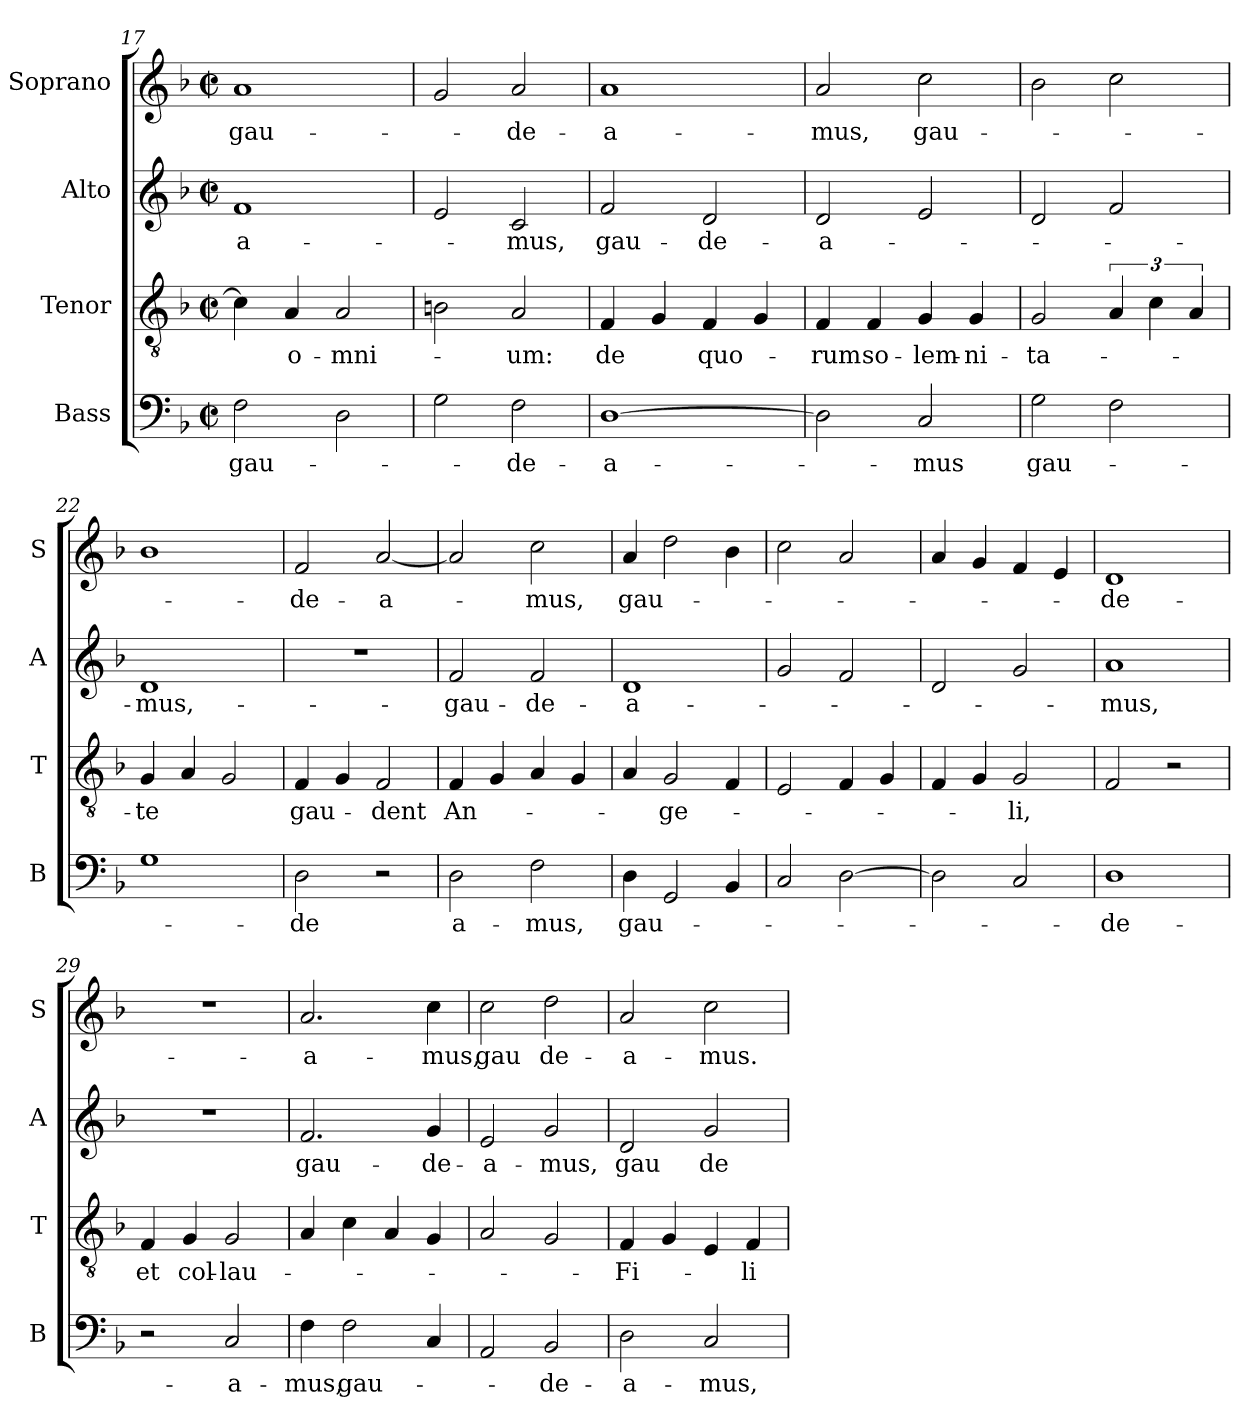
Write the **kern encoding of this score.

**kern	**text	**kern	**text	**kern	**text	**kern	**text
*part4	*part4	*part3	*part3	*part2	*part2	*part1	*part1
*staff4	*staff4	*staff3	*staff3	*staff2	*staff2	*staff1	*staff1
*I"Bass	*	*I"Tenor	*	*I"Alto	*	*I"Soprano	*
*I'B	*	*I'T	*	*I'A	*	*I'S	*
*clefF4	*	*clefGv2	*	*clefG2	*	*clefG2	*
*k[b-]	*	*k[b-]	*	*k[b-]	*	*k[b-]	*
*F:	*	*F:	*	*F:	*	*F:	*
*M2/2	*	*M2/2	*	*M2/2	*	*M2/2	*
*met(c|)	*	*met(c|)	*	*met(c|)	*	*met(c|)	*
=17	=17	=17	=17	=17	=17	=17	=17
2F\	gau-	4c\]	.	1f	-a-	1a	gau-
.	.	4A/	o-	.	.	.	.
2D\	.	2A/	-mni-	.	.	.	.
=18	=18	=18	=18	=18	=18	=18	=18
2G\	.	2Bn\	.	2e/	.	2g/	.
2F\	-de-	2A/	-um:	2c/	-mus,	2a/	-de-
!!LO:PB:g=z
=19	=19	=19	=19	=19	=19	=19	=19
[1D	-a-	4F/	de	2f/	gau-	1a	-a-
.	.	4G/	.	.	.	.	.
.	.	4F/	quo-	2d/	-de-	.	.
.	.	4G/	.	.	.	.	.
=20	=20	=20	=20	=20	=20	=20	=20
2D\]	.	4F/	-rum	2d/	-a-	2a/	-mus,
.	.	4F/	so-	.	.	.	.
2C/	-mus	4G/	-lem-	2e/	.	2cc\	gau-
.	.	4G/	-ni-	.	.	.	.
=21	=21	=21	=21	=21	=21	=21	=21
2G\	gau-	2G/	-ta-	2d/	.	2b-\	.
2F\	.	6A/	.	2f/	.	2cc\	.
.	.	6c\	.	.	.	.	.
.	.	6A/	.	.	.	.	.
=22	=22	=22	=22	=22	=22	=22	=22
1G	.	4G/	-te	1d	-mus,-	1b-	.
.	.	4A/	.	.	.	.	.
.	.	2G/	.	.	.	.	.
=23	=23	=23	=23	=23	=23	=23	=23
2D\	-de	4F/	gau-	1r	.	2f/	-de-
.	.	4G/	.	.	.	.	.
2r	.	2F/	-dent	.	.	[2a/	-a-
=24	=24	=24	=24	=24	=24	=24	=24
2D\	a-	4F/	An-	2f/	-gau-	2a/]	.
.	.	4G/	.	.	.	.	.
2F\	-mus,	4A/	.	2f/	-de-	2cc\	-mus,
.	.	4G/	.	.	.	.	.
!!LO:LB:g=z
=25	=25	=25	=25	=25	=25	=25	=25
4D\	gau-	4A/	.	1d	-a-	4a/	gau-
2GG/	.	2G/	-ge-	.	.	2dd\	.
4BB-/	.	4F/	.	.	.	4b-\	.
=26	=26	=26	=26	=26	=26	=26	=26
2C/	.	2E/	.	2g/	.	2cc\	.
[2D\	.	4F/	.	2f/	.	2a/	.
.	.	4G/	.	.	.	.	.
=27	=27	=27	=27	=27	=27	=27	=27
2D\]	.	4F/	.	2d/	.	4a/	.
.	.	4G/	.	.	.	4g/	.
2C/	.	2G/	-li,	2g/	.	4f/	.
.	.	.	.	.	.	4e/	.
=28	=28	=28	=28	=28	=28	=28	=28
1D	-de-	2F/	.	1a	-mus,	1d	-de-
.	.	2r	.	.	.	.	.
=29	=29	=29	=29	=29	=29	=29	=29
2r	.	4F/	et	1r	.	1r	.
.	.	4G/	col-	.	.	.	.
2C/	-a-	2G/	-lau-	.	.	.	.
=30	=30	=30	=30	=30	=30	=30	=30
4F\	-mus,	4A/	.	2.f/	gau-	2.a/	-a-
2F\	gau-	4c\	.	.	.	.	.
.	.	4A/	.	.	.	.	.
4C/	.	4G/	.	4g/	-de-	4cc\	-mus,
!!LO:LB:g=z
=31	=31	=31	=31	=31	=31	=31	=31
2AA/	.	2A/	.	2e/	-a-	2cc\	gau
2BB-/	-de-	2G/	.	2g/	-mus,	2dd\	de-
=32	=32	=32	=32	=32	=32	=32	=32
2D\	-a-	4F/	-Fi-	2d/	gau	2a/	-a-
.	.	4G/	.	.	.	.	.
2C/	-mus,	4E/	.	2g/	de-	2cc\	-mus.-
.	.	4F/	-li-	.	.	.	.
=	=	=	=	=	=	=	=
*-	*-	*-	*-	*-	*-	*-	*-
